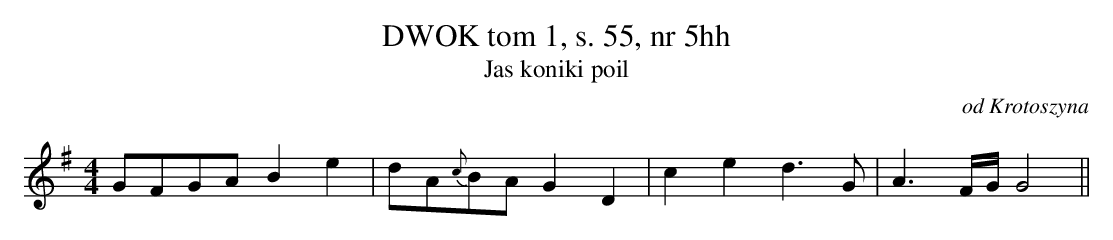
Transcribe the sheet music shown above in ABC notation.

X:1
T: DWOK tom 1, s. 55, nr 5hh
T: Jas koniki poil
O: od Krotoszyna
M: 4/4
L: 1/16
K: G
G2F2G2A2B4e4 | d2A2{c}B2A2G4D4 | c4e4d6G2 | A6FGG8||
